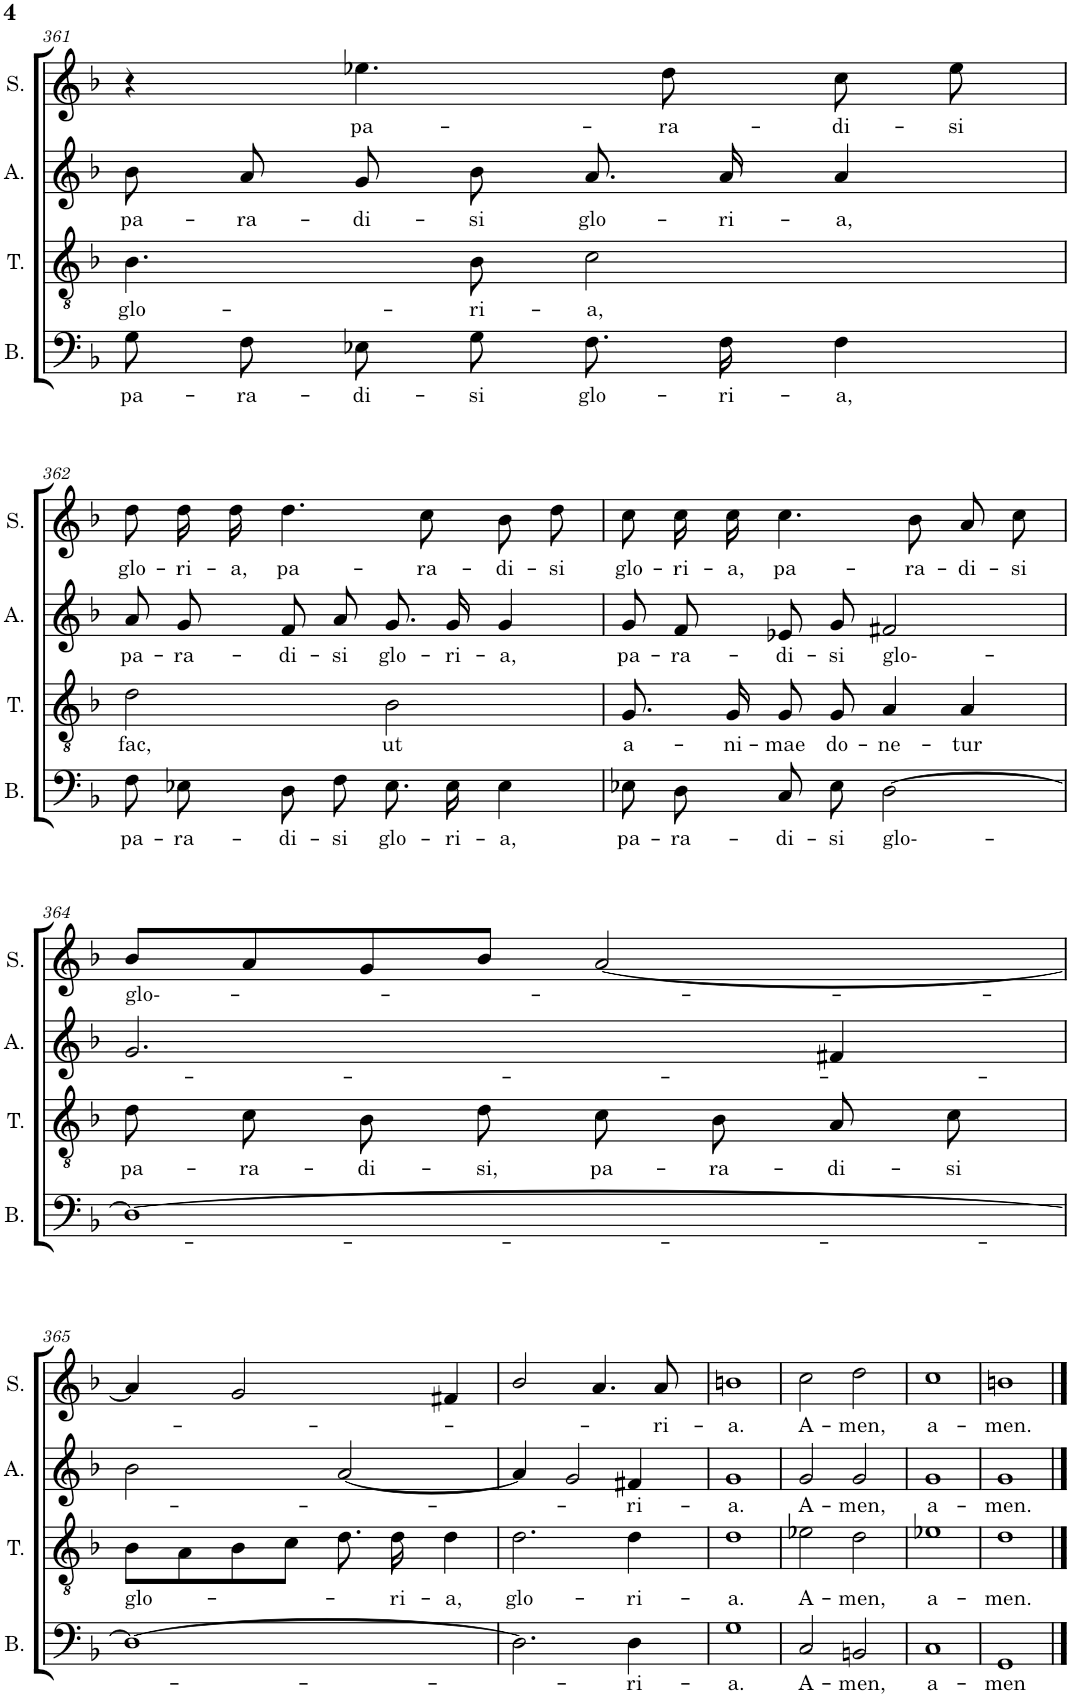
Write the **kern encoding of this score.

**kern	**text	**kern	**text	**kern	**text	**kern	**text
*part4	*part4	*part3	*part3	*part2	*part2	*part1	*part1
*staff4	*staff4	*staff3	*staff3	*staff2	*staff2	*staff1	*staff1
*I"Basse	*	*I"Ténor	*	*I"Alto	*	*I"Soprano	*
*I'B.	*	*I'T.	*	*I'A.	*	*I'S.	*
!!LO:PB:g=z
*clefF4	*	*clefGv2	*	*clefG2	*	*clefG2	*
*k[b-]	*	*k[b-]	*	*k[b-]	*	*k[b-]	*
*M4/4	*	*M4/4	*	*M4/4	*	*M4/4	*
*met(c)	*	*met(c)	*	*met(c)	*	*met(c)	*
=361	=361	=361	=361	=361	=361	=361	=361
!	!LO:LY:b	!	!LO:LY:b	!	!LO:LY:b	!	!
8G\L	pa-	4.B-\	glo-	8b-/L	pa-	4r	.
!	!LO:LY:b	!	!	!	!LO:LY:b	!	!
8F\J	-ra-	.	.	8a/J	-ra-	.	.
!	!LO:LY:b	!	!	!	!LO:LY:b	!	!LO:LY:b
8E-X\L	-di-	.	.	8g/L	-di-	4.ee-X\	pa-
!	!LO:LY:b	!	!LO:LY:b	!	!LO:LY:b	!	!
8G\J	-si	8B-\	-ri-	8b-/J	-si	.	.
!	!LO:LY:b	!	!LO:LY:b	!	!LO:LY:b	!	!
8.F\L	glo-	2c\	-a,	8.a/L	glo-	.	.
!	!	!	!	!	!	!	!LO:LY:b
.	.	.	.	.	.	8dd\	-ra-
!	!LO:LY:b	!	!	!	!LO:LY:b	!	!
16F\Jk	-ri-	.	.	16a/Jk	-ri-	.	.
!	!LO:LY:b	!	!	!	!LO:LY:b	!	!LO:LY:b
4F\	-a,	.	.	4a/	-a,	8cc\	-di-
!	!	!	!	!	!	!	!LO:LY:b
.	.	.	.	.	.	8ee-\	-si
!!LO:LB:g=z
=362	=362	=362	=362	=362	=362	=362	=362
!	!LO:LY:b	!	!LO:LY:b	!	!LO:LY:b	!	!LO:LY:b
8F\L	pa-	2d\	fac,	8a/L	pa-	8dd\	glo-
!	!LO:LY:b	!	!	!	!LO:LY:b	!	!LO:LY:b
8E-X\J	-ra-	.	.	8g/J	-ra-	16dd\	-ri-
!	!	!	!	!	!	!	!LO:LY:b
.	.	.	.	.	.	16dd\	-a,
!	!LO:LY:b	!	!	!	!LO:LY:b	!	!LO:LY:b
8D\L	-di-	.	.	8f/L	-di-	4.dd\	pa-
!	!LO:LY:b	!	!	!	!LO:LY:b	!	!
8F\J	-si	.	.	8a/J	-si	.	.
!	!LO:LY:b	!	!LO:LY:b	!	!LO:LY:b	!	!
8.E-\L	glo-	2B-\	ut	8.g/L	glo-	.	.
!	!	!	!	!	!	!	!LO:LY:b
.	.	.	.	.	.	8cc\	-ra-
!	!LO:LY:b	!	!	!	!LO:LY:b	!	!
16E-\Jk	-ri-	.	.	16g/Jk	-ri-	.	.
!	!LO:LY:b	!	!	!	!LO:LY:b	!	!LO:LY:b
4E-\	-a,	.	.	4g/	-a,	8b-\	-di-
!	!	!	!	!	!	!	!LO:LY:b
.	.	.	.	.	.	8dd\	-si
=363	=363	=363	=363	=363	=363	=363	=363
!	!LO:LY:b	!	!LO:LY:b	!	!LO:LY:b	!	!LO:LY:b
8E-X\L	pa-	8.G/	a-	8g/L	pa-	8cc\	glo-
!	!LO:LY:b	!	!	!	!LO:LY:b	!	!LO:LY:b
8D\J	-ra-	.	.	8f/J	-ra-	16cc\	-ri-
!	!	!	!LO:LY:b	!	!	!	!LO:LY:b
.	.	16G/	-ni-	.	.	16cc\	-a,
!	!LO:LY:b	!	!LO:LY:b	!	!LO:LY:b	!	!LO:LY:b
8C\L	-di-	8G/	-mae	8e-X/L	-di-	4.cc\	pa-
!	!LO:LY:b	!	!LO:LY:b	!	!LO:LY:b	!	!
8E-\J	-si	8G/	do-	8g/J	-si	.	.
!	!LO:LY:b	!	!LO:LY:b	!	!LO:LY:b	!	!
[2D\	glo--	4A/	-ne-	2f#X/	glo--	.	.
!	!	!	!	!	!	!	!LO:LY:b
.	.	.	.	.	.	8b-\	-ra-
!	!	!	!LO:LY:b	!	!	!	!LO:LY:b
.	.	4A/	-tur	.	.	8a/	-di-
!	!	!	!	!	!	!	!LO:LY:b
.	.	.	.	.	.	8cc\	-si
!!LO:LB:g=z
=364	=364	=364	=364	=364	=364	=364	=364
!	!	!	!LO:LY:b	!	!	!	!LO:LY:b
1D_	.	8d\	pa-	2.g/	.	8b-/L	glo--
!	!	!	!LO:LY:b	!	!	!	!
.	.	8c\	-ra-	.	.	8a/	.
!	!	!	!LO:LY:b	!	!	!	!
.	.	8B-\	-di-	.	.	8g/	.
!	!	!	!LO:LY:b	!	!	!	!
.	.	8d\	-si,	.	.	8b-/J	.
!	!	!	!LO:LY:b	!	!	!	!
.	.	8c\	pa-	.	.	[2a/	.
!	!	!	!LO:LY:b	!	!	!	!
.	.	8B-\	-ra-	.	.	.	.
!	!	!	!LO:LY:b	!	!	!	!
.	.	8A/	-di-	4f#X/	.	.	.
!	!	!	!LO:LY:b	!	!	!	!
.	.	8c\	-si	.	.	.	.
!!LO:LB:g=z
=365	=365	=365	=365	=365	=365	=365	=365
!	!	!	!LO:LY:b	!	!	!	!
1D_	.	8B-\L	glo-	2b-\	.	4a/]	.
.	.	8A\	.	.	.	.	.
.	.	8B-\	.	.	.	2g/	.
.	.	8c\J	.	.	.	.	.
.	.	8.d\	.	[2a/	.	.	.
!	!	!	!LO:LY:b	!	!	!	!
.	.	16d\	-ri-	.	.	.	.
!	!	!	!LO:LY:b	!	!	!	!
.	.	4d\	-a,	.	.	4f#X/	.
=366	=366	=366	=366	=366	=366	=366	=366
!	!	!	!LO:LY:b	!	!	!	!
2.D\]	.	2.d\	glo-	4a/]	.	2b-/	.
.	.	.	.	2g/	.	.	.
.	.	.	.	.	.	4.a/	.
!	!LO:LY:b	!	!LO:LY:b	!	!LO:LY:b	!	!
4D\	-ri-	4d\	-ri-	4f#X/	-ri-	.	.
!	!	!	!	!	!	!	!LO:LY:b
.	.	.	.	.	.	8a/	-ri-
=367	=367	=367	=367	=367	=367	=367	=367
!	!LO:LY:b	!	!LO:LY:b	!	!LO:LY:b	!	!LO:LY:b
1G	-a.	1d	-a.	1g	-a.	1bn	-a.
=368	=368	=368	=368	=368	=368	=368	=368
!	!LO:LY:b	!	!LO:LY:b	!	!LO:LY:b	!	!LO:LY:b
2C/	A-	2e-X\	A-	2g/	A-	2cc\	A-
!	!LO:LY:b	!	!LO:LY:b	!	!LO:LY:b	!	!LO:LY:b
2BBn/	-men,	2d\	-men,	2g/	-men,	2dd\	-men,
=369	=369	=369	=369	=369	=369	=369	=369
!	!LO:LY:b	!	!LO:LY:b	!	!LO:LY:b	!	!LO:LY:b
1C	a-	1e-X	a-	1g	a-	1cc	a-
=370	=370	=370	=370	=370	=370	=370	=370
!	!LO:LY:b	!	!LO:LY:b	!	!LO:LY:b	!	!LO:LY:b
1GG	-men	1d	-men.	1g	-men.	1bn	-men.
==	==	==	==	==	==	==	==
*-	*-	*-	*-	*-	*-	*-	*-
